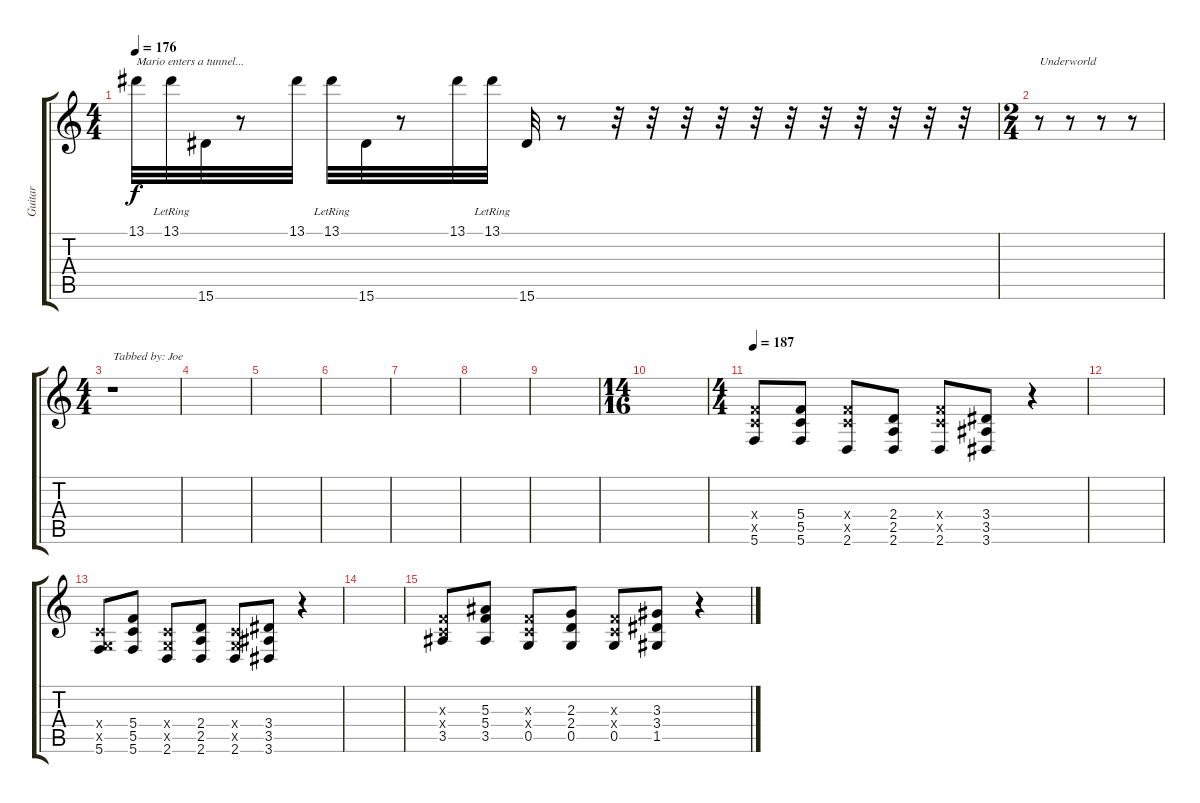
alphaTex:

\track ("Guitar" "Guitar") {instrument overdrivenguitar}
\staff {score tabs}
\tuning (D4 A3 F3 C3 G2 C2) {hide}
\ts (4 4)
\tempo 176
\clef g2
\ks c
13.1.32{txt "Mario enters a tunnel..." dy f instrument overdrivenguitar} 13.1{lr}.32 15.6.32 r.8 13.1.32 13.1{lr}.32 15.6.32 r.8 13.1.32 13.1{lr}.32 15.6.32 r.8 r.32 r.32 r.32 r.32 r.32 r.32 r.32 r.32 r.32 r.32 r.32 |
\ts (2 4)
r.8{txt "Underworld"} r.8 r.8 r.8 |
\ts (4 4)
r.1{txt "Tabbed by: Joe"} |
|
|
|
|
|
|
\ts (14 16)
|
\ts (4 4)
\tempo 187
(5.4{x} 5.5{x} 5.6).8 (5.4 5.5 5.6).8 (5.4{x} 5.5{x} 2.6).8 (2.4 2.5 2.6).8 (5.4{x} 5.5{x} 2.6).8 (3.4 3.5 3.6).8 r.4 |
|
(0.4{x} 0.5{x} 5.6).8 (5.4 5.5 5.6).8 (0.4{x} 0.5{x} 2.6).8 (2.4 2.5 2.6).8 (0.4{x} 0.5{x} 2.6).8 (3.4 3.5 3.6).8 r.4 |
|
(0.3{x} 0.4{x} 3.5).8 (5.3 5.4 3.5).8 (0.3{x} 0.4{x} 0.5).8 (2.3 2.4 0.5).8 (0.3{x} 0.4{x} 0.5).8 (3.3 3.4 1.5).8 r.4
